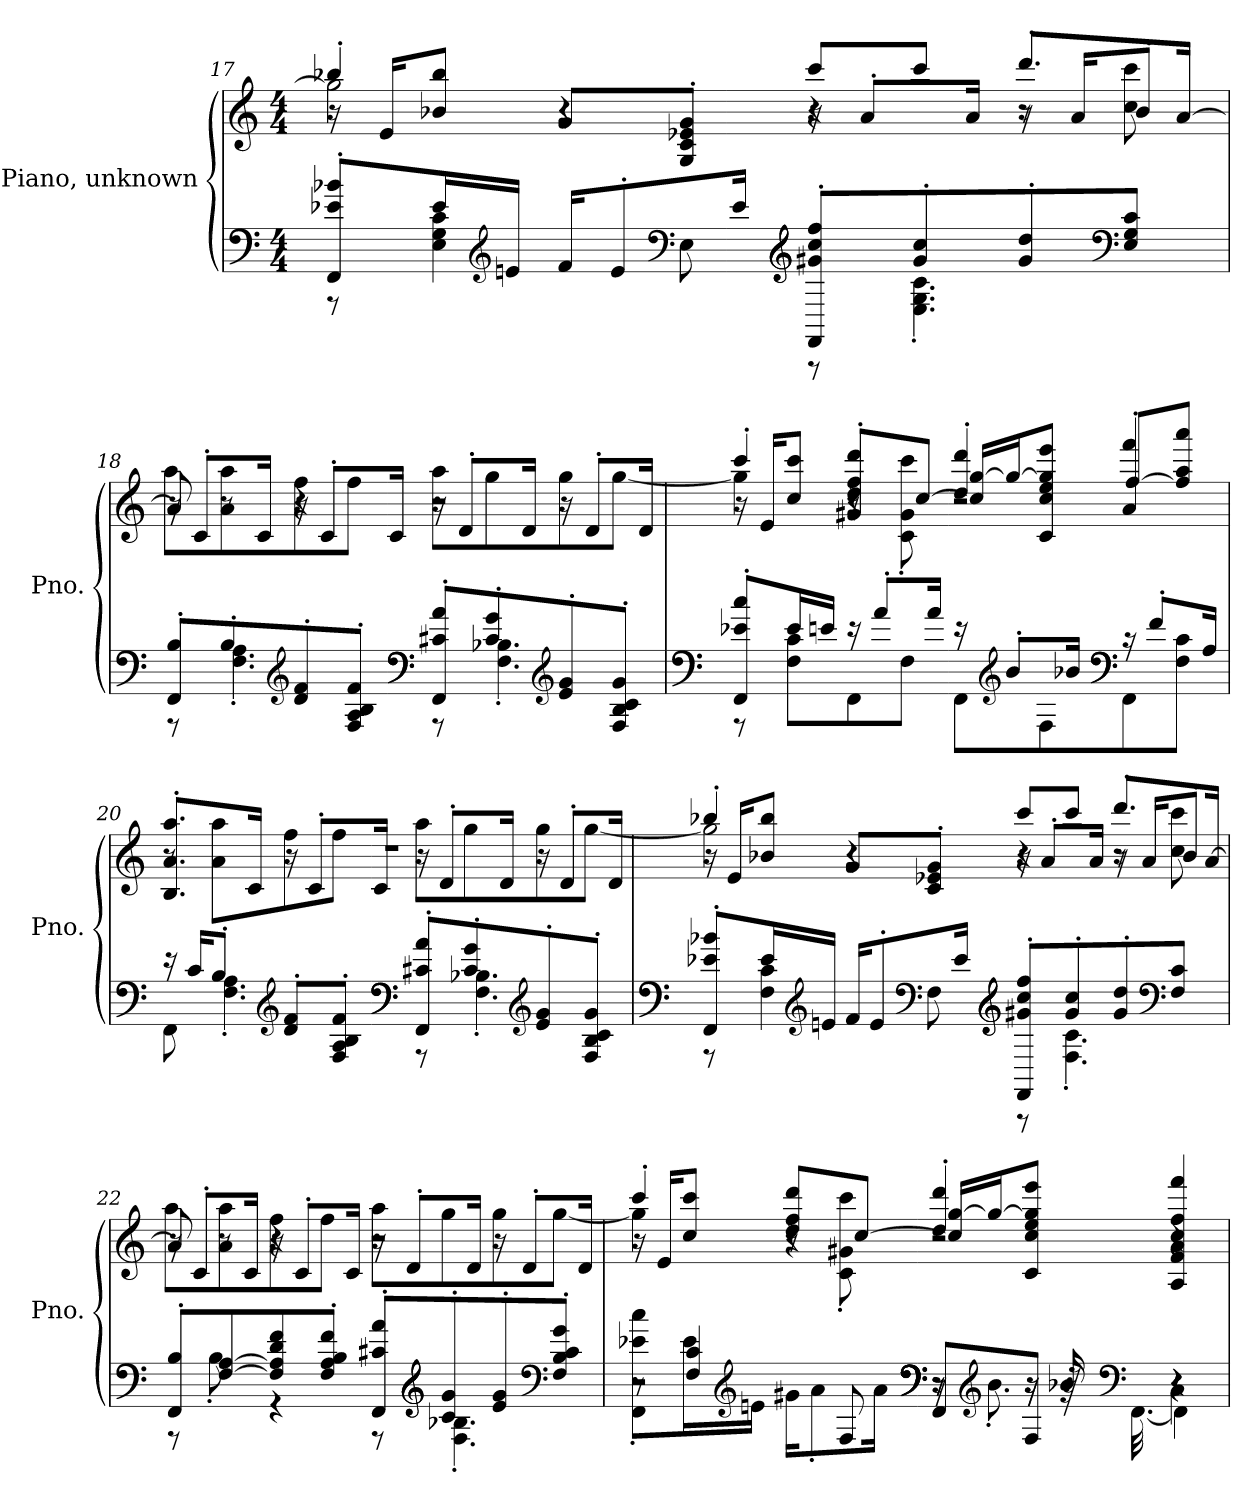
**kern	**kern
*part1	*part1
*staff2	*staff1
*I"Piano, unknown	*
*I'Pno.	*
!!LO:LB:g=z
*clefF4	*clefG2
*k[]	*k[]
*M4/4	*M4/4
=17	=17
*^	*^
*	*	*	*^
8FF/' 8e-X/' 8b-X/'L	8r	4bb-X'/	2gg\]	16r
.	.	.	.	16e/KL
16e-/L	4E\ 4G\ 4c\	.	.	8b-X/ 8bb-/J
*clefG2	*	*	*	*
16en/JJ	.	.	.	.
16f/KL	.	4r	.	8g/L
8e'/	.	.	.	.
*clefF4	*	*	*	*
.	8E\	.	.	8G/' 8c/' 8e-X/' 8g/'J
16e/Jk	.	.	.	.
*clefG2	*	*	*	*
8FF/' 8g#X/' 8cc/' 8ff/'L	8r	8ccc/L	4r	16r
.	.	.	.	8a'/L
8g#/' 8cc/'	4.E\' 4.G\' 4.c\'	8ccc/J	.	.
.	.	.	.	16a/Jk
8g#/' 8dd/'	.	8.ddd'/L	8r	16r
.	.	.	.	16a/KL
*clefF4	*	*	*	*
8E/ 8G/ 8c/J	.	.	8cc\ 8ccc\	8b-'/J
.	.	[16a/Jk	.	.
!!LO:PB:g=z	!!	!!
=18	=18	=18	=18	=18
8FF/' 8B/'L	8r	8a/]	8aa\L	16r
.	.	.	.	8c'/L
8B'/	4.F\' 4.A\'	8r	8a\ 8aa\	.
.	.	.	.	16c/Jk
*clefG2	*	*	*	*
8d/' 8f/'	.	4r	8ff\	16r
.	.	.	.	8c'/L
8F/' 8A/' 8B/' 8f/'J	.	.	8ff\J	.
.	.	.	.	16c/Jk
*clefF4	*	*	*	*
8FF/' 8c#X/' 8a/'L	8r	2r	8aa\L	16r
.	.	.	.	8d'/L
8c#/' 8g/'	4.F\' 4.B-X\'	.	8gg\	.
.	.	.	.	16d/Jk
*clefG2	*	*	*	*
8e/' 8g/'	.	.	8gg\	16r
.	.	.	.	8d'/L
8F/' 8B-/' 8c#/' 8g/'J	.	.	[8gg\J	.
.	.	.	.	16d/Jk
!!LO:LB:g=z	!!	!!
=19	=19	=19	=19	=19
*clefF4	*	*	*	*
8FF/' 8e-X/' 8cc/'L	8r	4ccc'/	4gg\]	16r
.	.	.	.	16e/KL
16e-/L	8F\ 8c\L	.	.	8cc/ 8ccc/J
16en/JJ	.	.	.	.
16r	8FF\	4r	8r	8g#X/' 8dd/' 8ff/' 8ddd/'L
8a'/L	.	.	.	.
.	8F\J	.	8c\' 8g#\' 8ccc\'	[8cc/J
16a/Jk	.	.	.	.
16r	8FF\L	4dd/' 4ddd/'	2r	16cc/] [16gg/LL
*clefG2	*	*	*	*
8b'/L	.	.	.	16gg/J_
.	8F\	.	.	8c/ 8cc/ 8ee/ 8gg/] 8eee/J
16b-X/Jk	.	.	.	.
*clefF4	*	*	*	*
16r	8FF\	4a/' 4fff/'	.	[8ff/L
8f'/L	.	.	.	.
.	8F\ 8c\J	.	.	8ff/] 8aa/ 8aaa/J
16A/Jk	.	.	.	.
=20	=20	=20	=20	=20
16r	8FF\	1r	8r	8.B/' 8.a/' 8.aa/'L
16c/KL	.	.	.	.
8B'/J	4.F\' 4.A\'	.	8a\ 8aa\L	.
.	.	.	.	16c/Jk
*clefG2	*	*	*	*
8d/' 8f/'L	.	.	8ff\	16r
.	.	.	.	8c'/L
8F/' 8A/' 8B/' 8f/'J	.	.	8ff\J	.
.	.	.	.	16c/Jk
*clefF4	*	*	*	*
8FF/' 8c#X/' 8a/'L	8r	.	8aa\L	16r
.	.	.	.	8d'/L
8c#/' 8g/'	4.F\' 4.B-X\'	.	8gg\	.
.	.	.	.	16d/Jk
*clefG2	*	*	*	*
8e/' 8g/'	.	.	8gg\	16r
.	.	.	.	8d'/L
8F/' 8B-/' 8c#/' 8g/'J	.	.	[8gg\J	.
.	.	.	.	16d/Jk
!!LO:LB:g=z	!!	!!
=21	=21	=21	=21	=21
*clefF4	*	*	*	*
8FF/' 8e-X/' 8b-X/'L	8r	4bb-X'/	2gg\]	16r
.	.	.	.	16e/KL
16e-/L	4F\ 4c\	.	.	8b-X/ 8bb-/J
*clefG2	*	*	*	*
16en/JJ	.	.	.	.
16f/KL	.	4r	.	8g/L
8e'/	.	.	.	.
*clefF4	*	*	*	*
.	8F\	.	.	8c/' 8e-X/' 8g/'J
16e/Jk	.	.	.	.
*clefG2	*	*	*	*
8FF/' 8g#X/' 8cc/' 8ff/'L	8r	8ccc/L	4r	16r
.	.	.	.	8a'/L
8g#/' 8cc/'	4.F\' 4.c\'	8ccc/J	.	.
.	.	.	.	16a/Jk
8g#/' 8dd/'	.	8.ddd'/L	8r	16r
.	.	.	.	16a/KL
*clefF4	*	*	*	*
8F/ 8c/J	.	.	8cc\ 8ccc\	8b-'/J
.	.	[16a/Jk	.	.
!!LO:LB:g=z	!!	!!
=22	=22	=22	=22	=22
8FF/' 8B/'L	8r	8a/]	8aa\L	16r
.	.	.	.	8c'/L
[8F/ [8A/	8B'\	8r	8a\ 8aa\	.
.	.	.	.	16c/Jk
8F/] 8A/] 8d/ 8f/	4r	4r	8ff\	16r
.	.	.	.	8c'/L
8F/' 8A/' 8B/' 8f/'J	.	.	8ff\J	.
.	.	.	.	16c/Jk
8FF/' 8c#X/' 8a/'L	8r	2r	8aa\L	16r
.	.	.	.	8d'/L
*clefG2	*	*	*	*
8c#/' 8g/'	4.F\' 4.B-X\'	.	8gg\	.
.	.	.	.	16d/Jk
8e/' 8g/'	.	.	8gg\	16r
.	.	.	.	8d'/L
*clefF4	*	*	*	*
8F/' 8B-/' 8c#/' 8g/'J	.	.	[8gg\J	.
.	.	.	.	16d/Jk
!!LO:LB:g=z	!!	!!
=23	=23	=23	=23	=23
*^	*^	*	*	*
2r	8FF\' 8e-X\' 8cc\'L	8r	2r	4ccc'/	4gg\]	16r
.	.	.	.	.	.	16e/KL
.	16e-\L	4F/ 4c/	.	.	.	8cc/ 8ccc/J
*clefG2	*	*	*	*	*	*
.	16en\JJ	.	.	.	.	.
.	16g#X\KL	.	.	4r	8r	8dd/ 8ff/ 8ddd/L
.	8a'\	.	.	.	.	.
.	.	8F/	.	.	8c\' 8g#X\' 8ccc\'	[8cc/J
.	16a\Jk	.	.	.	.	.
*clefF4	*	*	*	*	*	*
8r	16r	8FF/L	8r	4dd/' 4ddd/'	2r	16cc/] [16gg/LL
*clefG2	*	*	*	*	*	*
.	8.b'\	.	.	.	.	16gg/J_
16r	.	8F/J	16r	.	.	8c/ 8cc/ 8ee/ 8gg/] 8eee/J
16b-X/	.	.	64r	.	.	.
*clefF4	*	*	*	*	*	*
.	.	.	[32.FF\	.	.	.
4r	4C\	4r	4FF\]	4r	.	4A/ 4f/ 4a/ 4cc/ 4ff/ 4fff/
*v	*v	*v	*v	*	*	*
*	*v	*v	*v
=	=
*-	*-
